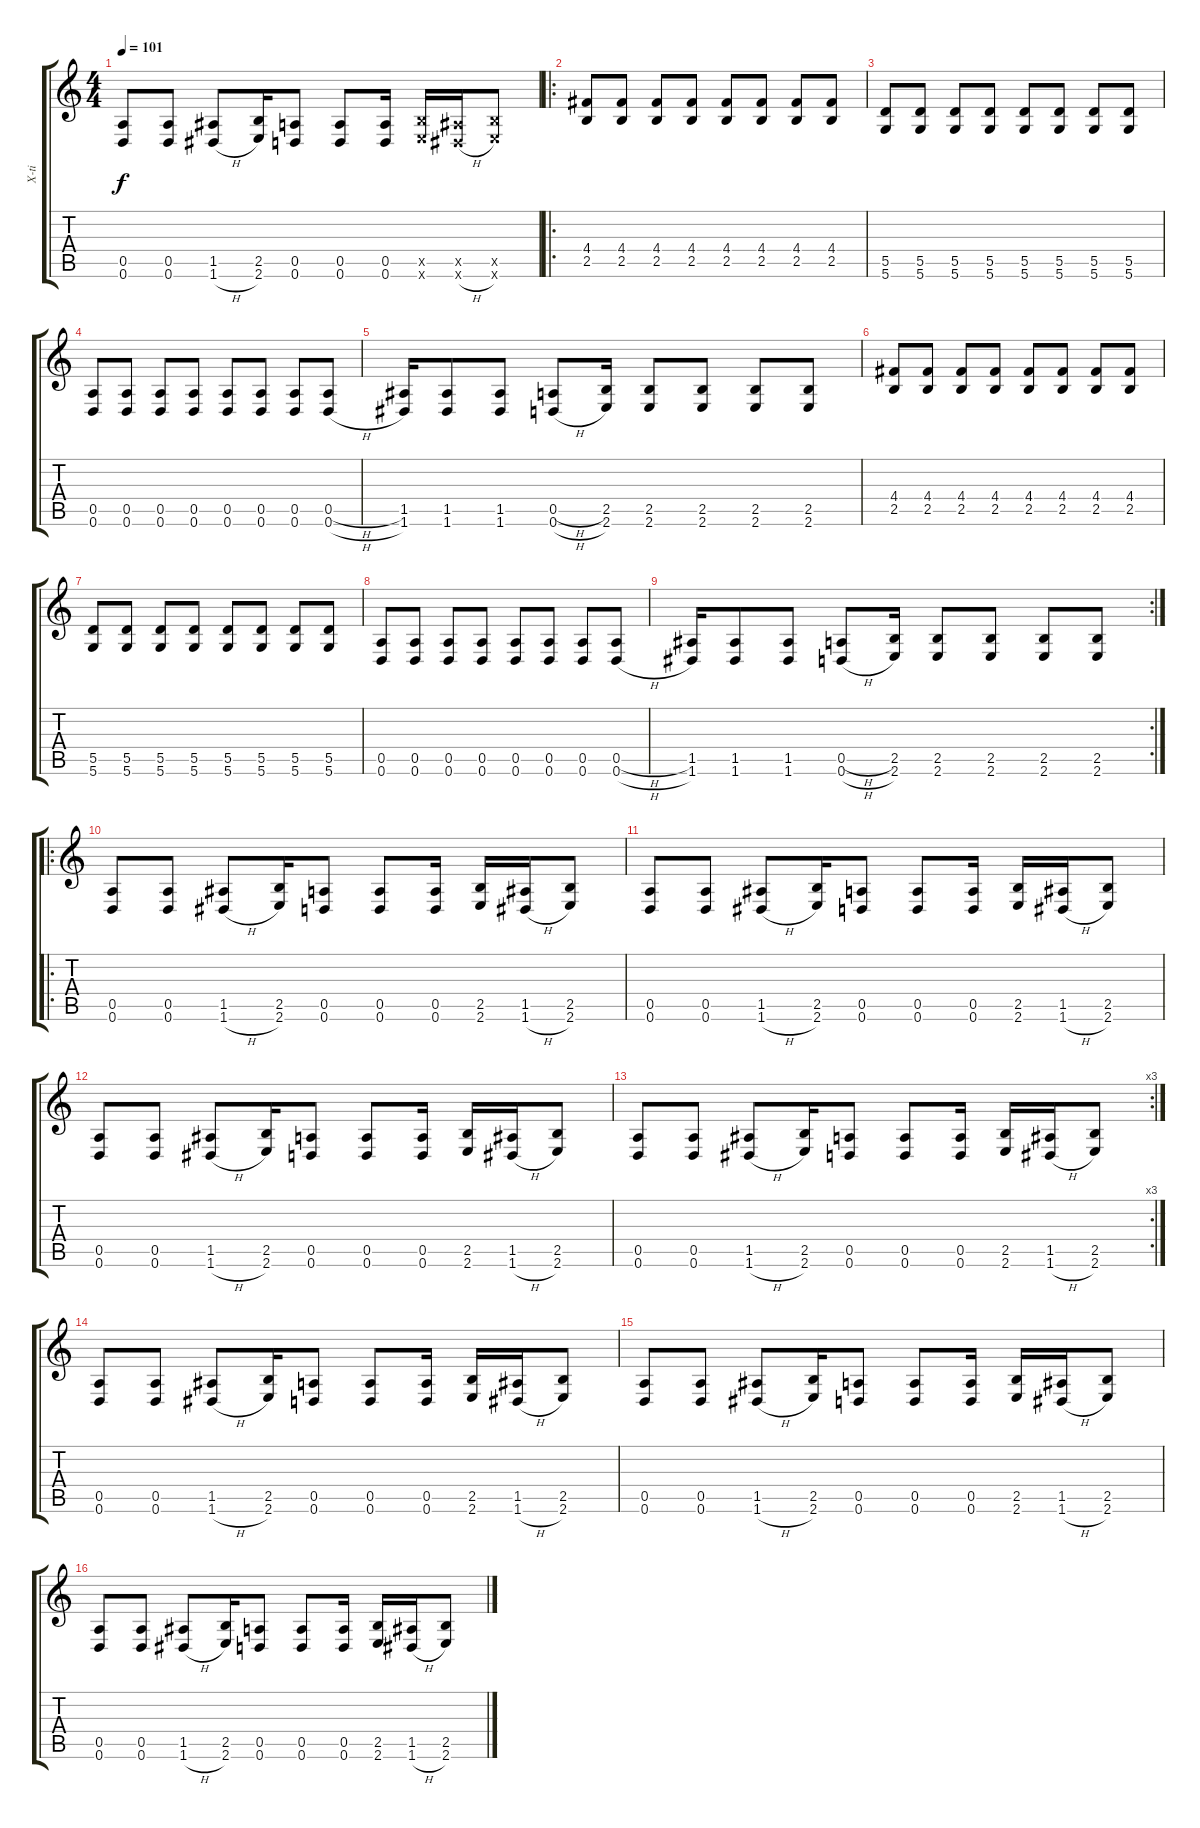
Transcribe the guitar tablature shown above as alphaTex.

\track ("X-ti" "X-ti") {instrument distortionguitar}
\staff {score tabs}
\tuning (E4 B3 G3 D3 A2 D2) {hide}
\ts (4 4)
\tempo 101
\clef g2
\ks c
(0.5 0.6).8{dy f} (0.5 0.6).8 (1.5 1.6{h}).8 (2.5 2.6).16 (0.5 0.6).8 (0.5 0.6).8 (0.5 0.6).16 (2.5{x} 2.6{x}).16 (1.5{x} 1.6{h x}).16 (2.5{x} 2.6{x}).8 |
\ro
(4.4 2.5).8 (4.4 2.5).8 (4.4 2.5).8 (4.4 2.5).8 (4.4 2.5).8 (4.4 2.5).8 (4.4 2.5).8 (4.4 2.5).8 |
(5.5 5.6).8 (5.5 5.6).8 (5.5 5.6).8 (5.5 5.6).8 (5.5 5.6).8 (5.5 5.6).8 (5.5 5.6).8 (5.5 5.6).8 |
(0.5 0.6).8 (0.5 0.6).8 (0.5 0.6).8 (0.5 0.6).8 (0.5 0.6).8 (0.5 0.6).8 (0.5 0.6).8 (0.5{h} 0.6{h}).8 |
(1.5 1.6).16 (1.5 1.6).8 (1.5 1.6).8 (0.5{h} 0.6{h}).8 (2.5 2.6).16 (2.5 2.6).8 (2.5 2.6).8 (2.5 2.6).8 (2.5 2.6).8 |
(4.4 2.5).8 (4.4 2.5).8 (4.4 2.5).8 (4.4 2.5).8 (4.4 2.5).8 (4.4 2.5).8 (4.4 2.5).8 (4.4 2.5).8 |
(5.5 5.6).8 (5.5 5.6).8 (5.5 5.6).8 (5.5 5.6).8 (5.5 5.6).8 (5.5 5.6).8 (5.5 5.6).8 (5.5 5.6).8 |
(0.5 0.6).8 (0.5 0.6).8 (0.5 0.6).8 (0.5 0.6).8 (0.5 0.6).8 (0.5 0.6).8 (0.5 0.6).8 (0.5{h} 0.6{h}).8 |
\rc 2
(1.5 1.6).16 (1.5 1.6).8 (1.5 1.6).8 (0.5{h} 0.6{h}).8 (2.5 2.6).16 (2.5 2.6).8 (2.5 2.6).8 (2.5 2.6).8 (2.5 2.6).8 |
\ro
(0.5 0.6).8 (0.5 0.6).8 (1.5 1.6{h}).8 (2.5 2.6).16 (0.5 0.6).8 (0.5 0.6).8 (0.5 0.6).16 (2.5 2.6).16 (1.5 1.6{h}).16 (2.5 2.6).8 |
(0.5 0.6).8 (0.5 0.6).8 (1.5 1.6{h}).8 (2.5 2.6).16 (0.5 0.6).8 (0.5 0.6).8 (0.5 0.6).16 (2.5 2.6).16 (1.5 1.6{h}).16 (2.5 2.6).8 |
(0.5 0.6).8 (0.5 0.6).8 (1.5 1.6{h}).8 (2.5 2.6).16 (0.5 0.6).8 (0.5 0.6).8 (0.5 0.6).16 (2.5 2.6).16 (1.5 1.6{h}).16 (2.5 2.6).8 |
\rc 3
(0.5 0.6).8 (0.5 0.6).8 (1.5 1.6{h}).8 (2.5 2.6).16 (0.5 0.6).8 (0.5 0.6).8 (0.5 0.6).16 (2.5 2.6).16 (1.5 1.6{h}).16 (2.5 2.6).8 |
(0.5 0.6).8 (0.5 0.6).8 (1.5 1.6{h}).8 (2.5 2.6).16 (0.5 0.6).8 (0.5 0.6).8 (0.5 0.6).16 (2.5 2.6).16 (1.5 1.6{h}).16 (2.5 2.6).8 |
(0.5 0.6).8 (0.5 0.6).8 (1.5 1.6{h}).8 (2.5 2.6).16 (0.5 0.6).8 (0.5 0.6).8 (0.5 0.6).16 (2.5 2.6).16 (1.5 1.6{h}).16 (2.5 2.6).8 |
(0.5 0.6).8 (0.5 0.6).8 (1.5 1.6{h}).8 (2.5 2.6).16 (0.5 0.6).8 (0.5 0.6).8 (0.5 0.6).16 (2.5 2.6).16 (1.5 1.6{h}).16 (2.5 2.6).8
